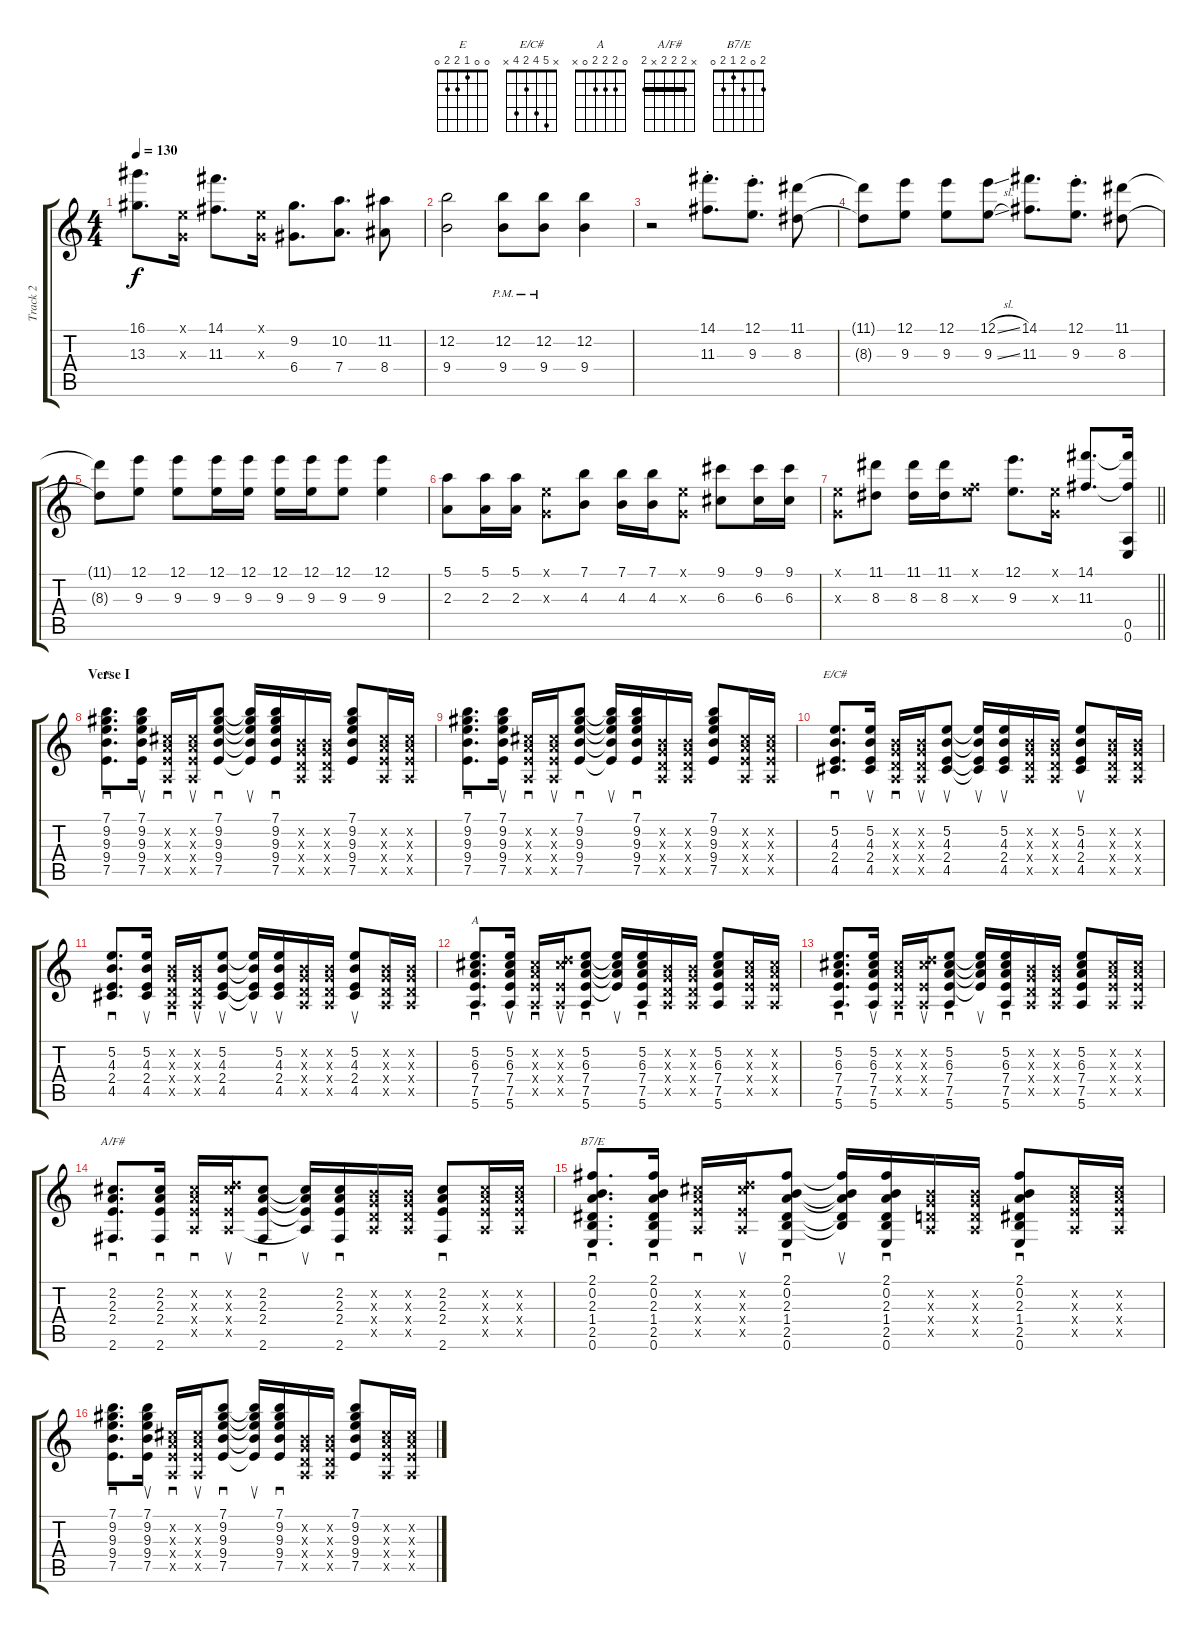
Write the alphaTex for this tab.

\track ("Track 2" "Track 2") {instrument acousticguitarsteel}
\staff {score tabs}
\tuning (E4 B3 G3 D3 A2 E2) {hide}
\chord ("E" 0 0 1 2 2 0)
\chord ("E/C#" x 5 4 2 4 x)
\chord ("A" 0 2 2 2 0 x)
\chord ("A/F#" x 2 2 2 x 2) {barre 2}
\chord ("B7/E" 2 0 2 1 2 0)
\ts (4 4)
\tempo 130
\clef g2
\ks c
(16.1 13.3).8{d dy f} (0.1{x} 0.3{x}).16 (14.1 11.3).8{d} (0.1{x} 0.3{x}).16 (9.2 6.4).8{d} (10.2 7.4).8{d} (11.2 8.4).8 |
(12.2 9.4).2{volume 16} (12.2{pm} 9.4{pm}).8 (12.2{pm} 9.4{pm}).8 (12.2 9.4).4 |
r.2 (14.1{st} 11.3{st}).8{d} (12.1{st} 9.3{st}).8{d} (11.1 8.3).8 |
(11.1{t} 8.3{t}).8 (12.1 9.3).8 (12.1 9.3).8 (12.1{sl} 9.3{sl}).8 (14.1 11.3).8{d} (12.1{st} 9.3{st}).8{d} (11.1 8.3).8 |
(11.1{t} 8.3{t}).8 (12.1 9.3).8 (12.1 9.3).8 (12.1 9.3).16 (12.1 9.3).16 (12.1 9.3).16 (12.1 9.3).16 (12.1 9.3).8 (12.1 9.3).4 |
(5.1 2.3).8 (5.1 2.3).16 (5.1 2.3).16 (0.1{x} 0.3{x}).8 (7.1 4.3).8 (7.1 4.3).16 (7.1 4.3).16 (0.1{x} 0.3{x}).8 (9.1 6.3).8 (9.1 6.3).16 (9.1 6.3).16 |
\barLineRight lightlight
(0.1{x} 0.3{x}).8 (11.1 8.3).8 (11.1 8.3).16 (11.1 8.3).16 (0.1{x} 10.3{x}).8 (12.1 9.3).8{d} (0.1{x} 0.3{x}).16 (14.1 11.3).8{d} (14.1{t} 11.3{t} 0.5 0.6).16 |
\section ("" "Verse I")
(7.1 9.2 9.3 9.4 7.5).8{d sd ch "E" volume 12} (7.1 9.2 9.3 9.4 7.5).16{su} (2.2{x} 2.3{x} 2.4{x} 0.5{x}).16{sd} (2.2{x} 2.3{x} 2.4{x} 0.5{x}).16{su} (7.1 9.2 9.3 9.4 7.5).8{sd} (7.1{t} 9.2{t} 9.3{t} 9.4{t} 7.5{t}).16{su} (7.1 9.2 9.3 9.4 7.5).16{sd} (0.2{x} 0.3{x} 0.4{x} 0.5{x}).16 (0.2{x} 0.3{x} 0.4{x} 0.5{x}).16 (7.1 9.2 9.3 9.4 7.5).8 (2.2{x} 2.3{x} 2.4{x} 0.5{x}).16 (2.2{x} 2.3{x} 2.4{x} 0.5{x}).16 |
(7.1 9.2 9.3 9.4 7.5).8{d sd} (7.1 9.2 9.3 9.4 7.5).16{su} (2.2{x} 2.3{x} 2.4{x} 0.5{x}).16{sd} (2.2{x} 2.3{x} 2.4{x} 0.5{x}).16{su} (7.1 9.2 9.3 9.4 7.5).8{sd} (7.1{t} 9.2{t} 9.3{t} 9.4{t} 7.5{t}).16{su} (7.1 9.2 9.3 9.4 7.5).16{sd} (0.2{x} 0.3{x} 0.4{x} 0.5{x}).16 (0.2{x} 0.3{x} 0.4{x} 0.5{x}).16 (7.1 9.2 9.3 9.4 7.5).8 (2.2{x} 2.3{x} 2.4{x} 0.5{x}).16 (2.2{x} 2.3{x} 2.4{x} 0.5{x}).16 |
(5.2 4.3 2.4 4.5).8{d sd ch "E/C#"} (5.2 4.3 2.4 4.5).16{su} (0.2{x} 0.3{x} 0.4{x} 0.5{x}).16{sd} (0.2{x} 0.3{x} 0.4{x} 0.5{x}).16{su} (5.2 4.3 2.4 4.5).8{su} (5.2{t} 4.3{t} 2.4{t} 4.5{t}).16{su} (5.2 4.3 2.4 4.5).16{su} (0.2{x} 0.3{x} 0.4{x} 0.5{x}).16 (0.2{x} 0.3{x} 0.4{x} 0.5{x}).16 (5.2 4.3 2.4 4.5).8{su} (0.2{x} 0.3{x} 0.4{x} 0.5{x}).16 (0.2{x} 0.3{x} 0.4{x} 0.5{x}).16 |
(5.2 4.3 2.4 4.5).8{d sd} (5.2 4.3 2.4 4.5).16{su} (0.2{x} 0.3{x} 0.4{x} 0.5{x}).16{sd} (0.2{x} 0.3{x} 0.4{x} 0.5{x}).16{su} (5.2 4.3 2.4 4.5).8{su} (5.2{t} 4.3{t} 2.4{t} 4.5{t}).16{su} (5.2 4.3 2.4 4.5).16{su} (0.2{x} 0.3{x} 0.4{x} 0.5{x}).16 (0.2{x} 0.3{x} 0.4{x} 0.5{x}).16 (5.2 4.3 2.4 4.5).8{su} (0.2{x} 0.3{x} 0.4{x} 0.5{x}).16 (0.2{x} 0.3{x} 0.4{x} 0.5{x}).16 |
(5.2 6.3 7.4 7.5 5.6).8{d sd ch "A"} (5.2 6.3 7.4 7.5 5.6).16{su} (2.2{x} 2.3{x} 2.4{x} 0.5{x}).16{sd} (2.2{x} 7.3{x} 2.4{x} 0.5{x}).16{su} (5.2 6.3 7.4 7.5 5.6).8{sd} (5.2{t} 6.3{t} 7.4{t} 7.5{t}).16{su} (5.2 6.3 7.4 7.5 5.6).16{sd} (0.2{x} 0.3{x} 0.4{x} 0.5{x}).16 (0.2{x} 0.3{x} 0.4{x} 0.5{x}).16 (5.2 6.3 7.4 7.5 5.6).8 (2.2{x} 2.3{x} 2.4{x} 0.5{x}).16 (2.2{x} 2.3{x} 2.4{x} 0.5{x}).16 |
(5.2 6.3 7.4 7.5 5.6).8{d sd} (5.2 6.3 7.4 7.5 5.6).16{su} (2.2{x} 2.3{x} 2.4{x} 0.5{x}).16{sd} (2.2{x} 7.3{x} 2.4{x} 0.5{x}).16{su} (5.2 6.3 7.4 7.5 5.6).8{sd} (5.2{t} 6.3{t} 7.4{t} 7.5{t}).16{su} (5.2 6.3 7.4 7.5 5.6).16{sd} (0.2{x} 0.3{x} 0.4{x} 0.5{x}).16 (0.2{x} 0.3{x} 0.4{x} 0.5{x}).16 (5.2 6.3 7.4 7.5 5.6).8 (2.2{x} 2.3{x} 2.4{x} 0.5{x}).16 (2.2{x} 2.3{x} 2.4{x} 0.5{x}).16 |
(2.2 2.3 2.4 2.6).8{d sd ch "A/F#"} (2.2 2.3 2.4 2.6).16{sd} (2.2{x} 2.3{x} 2.4{x} 0.5{x}).16{sd} (2.2{x} 7.3{x} 2.4{x} 0.5{x}).16{su} (2.2 2.3 2.4 2.6).8{sd} (2.2{t} 2.3{t} 2.4{t} 0.5{t}).16{su} (2.2 2.3 2.4 2.6).16{sd} (0.2{x} 0.3{x} 0.4{x} 0.5{x}).16 (0.2{x} 0.3{x} 0.4{x} 0.5{x}).16 (2.2 2.3 2.4 2.6).8{sd} (2.2{x} 2.3{x} 2.4{x} 0.5{x}).16 (2.2{x} 2.3{x} 2.4{x} 0.5{x}).16 |
(2.1 0.2 2.3 1.4 2.5 0.6).8{d sd ch "B7/E"} (2.1 0.2 2.3 1.4 2.5 0.6).16{sd} (2.2{x} 2.3{x} 2.4{x} 0.5{x}).16{sd} (2.2{x} 7.3{x} 2.4{x} 0.5{x}).16{su} (2.1 0.2 2.3 1.4 2.5 0.6).8{sd} (2.1{t} 0.2{t} 2.3{t} 1.4{t} 2.5{t}).16{su} (2.1 0.2 2.3 1.4 2.5 0.6).16{sd} (0.2{x} 0.3{x} 0.4{x} 0.5{x}).16 (0.2{x} 0.3{x} 0.4{x} 0.5{x}).16 (2.1 0.2 2.3 1.4 2.5 0.6).8{sd} (2.2{x} 2.3{x} 2.4{x} 0.5{x}).16 (2.2{x} 2.3{x} 2.4{x} 0.5{x}).16 |
(7.1 9.2 9.3 9.4 7.5).8{d sd} (7.1 9.2 9.3 9.4 7.5).16{su} (2.2{x} 2.3{x} 2.4{x} 0.5{x}).16{sd} (2.2{x} 2.3{x} 2.4{x} 0.5{x}).16{su} (7.1 9.2 9.3 9.4 7.5).8{sd} (7.1{t} 9.2{t} 9.3{t} 9.4{t} 7.5{t}).16{su} (7.1 9.2 9.3 9.4 7.5).16{sd} (0.2{x} 0.3{x} 0.4{x} 0.5{x}).16 (0.2{x} 0.3{x} 0.4{x} 0.5{x}).16 (7.1 9.2 9.3 9.4 7.5).8 (2.2{x} 2.3{x} 2.4{x} 0.5{x}).16 (2.2{x} 2.3{x} 2.4{x} 0.5{x}).16
